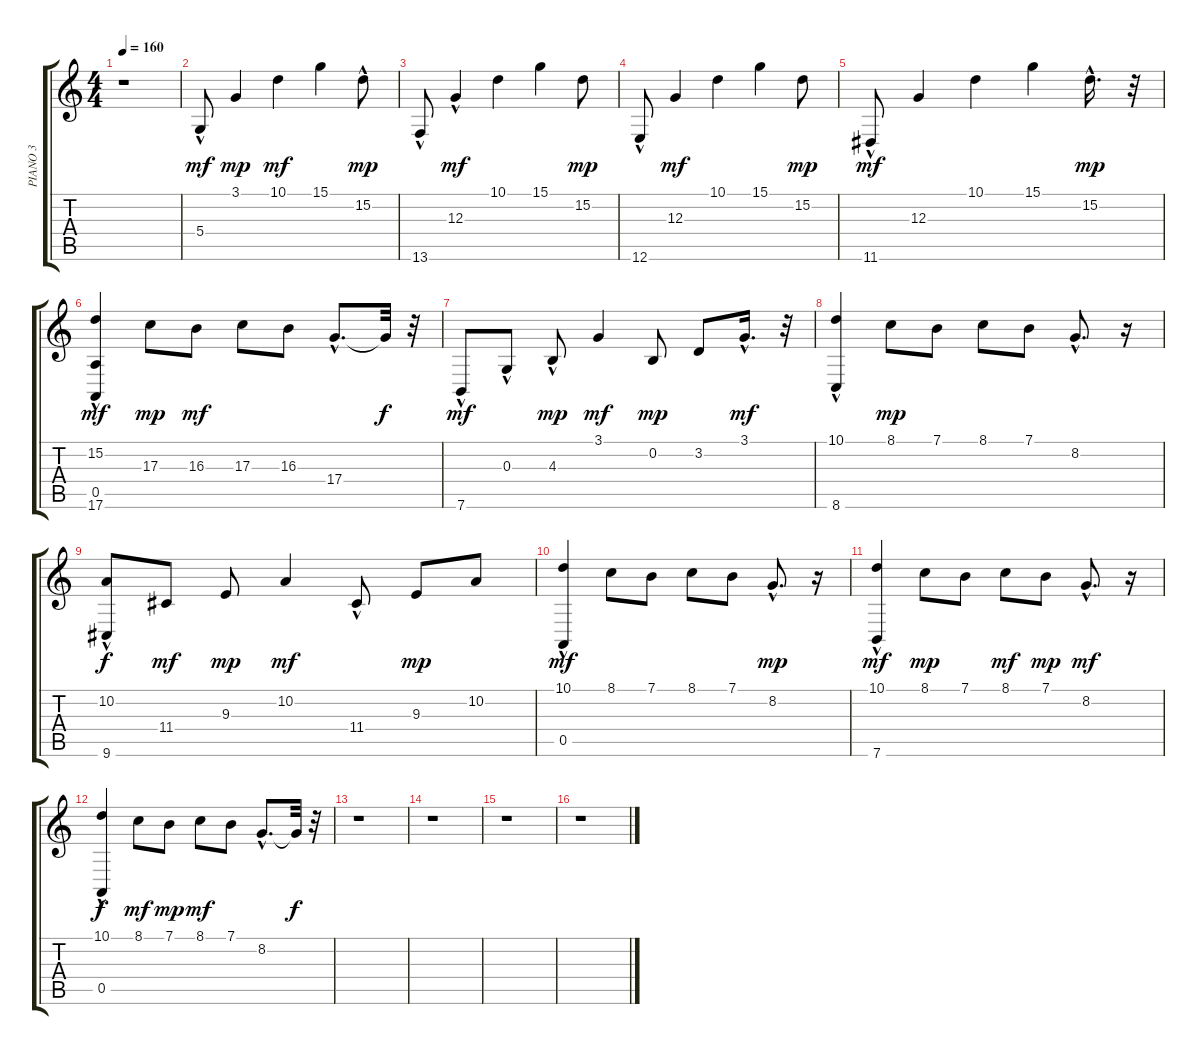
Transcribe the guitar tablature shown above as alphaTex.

\track ("PIANO 3" "PIANO 3") {instrument electricgrandpiano}
\staff {score tabs}
\tuning (E4 B3 G3 D3 A2 E2) {hide}
\ts (4 4)
\tempo 160
\clef g2
\ks c
r.1{dy mf instrument electricgrandpiano} |
5.4{hac}.8 3.1.4{dy mp} 10.1.4{dy mf} 15.1.4 15.2{hac}.8{dy mp} |
13.6{hac}.8 12.3{hac}.4{dy mf} 10.1.4 15.1.4 15.2.8{dy mp} |
12.6{hac}.8 12.3.4{dy mf} 10.1.4 15.1.4 15.2.8{dy mp} |
11.6{hac}.8{dy mf} 12.3.4 10.1.4 15.1.4 15.2{hac}.16{d dy mp} r.32 |
(15.2 0.5 17.6{hac}).4{dy mf} 17.3.8{dy mp} 16.3.8{dy mf} 17.3.8 16.3.8 17.4{hac}.8{d} 17.4{t}.32{dy f} r.32 |
7.6{hac}.8{dy mf} 0.3{hac}.8 4.3{hac}.8{dy mp} 3.1.4{dy mf} 0.2.8{dy mp} 3.2.8 3.1{hac}.16{d dy mf} r.32 |
(10.1 8.6{hac}).4 8.1.8{dy mp} 7.1.8 8.1.8 7.1.8 8.2{hac}.8{d} r.16 |
(10.2 9.6{hac}).8{dy f} 11.4.8{dy mf} 9.3.8{dy mp} 10.2.4{dy mf} 11.4{hac}.8 9.3.8{dy mp} 10.2.8 |
(10.1 0.5{hac}).4{dy mf} 8.1.8 7.1.8 8.1.8 7.1.8 8.2{hac}.8{d dy mp} r.16 |
(10.1 7.6{hac}).4{dy mf} 8.1.8{dy mp} 7.1.8 8.1.8{dy mf} 7.1.8{dy mp} 8.2{hac}.8{d dy mf} r.16 |
(10.1 0.5{hac}).4{dy f} 8.1.8{dy mf} 7.1.8{dy mp} 8.1.8{dy mf} 7.1.8 8.2{hac}.8{d} 8.2{t}.32{dy f} r.32 |
r.1 |
r.1 |
r.1 |
r.1
